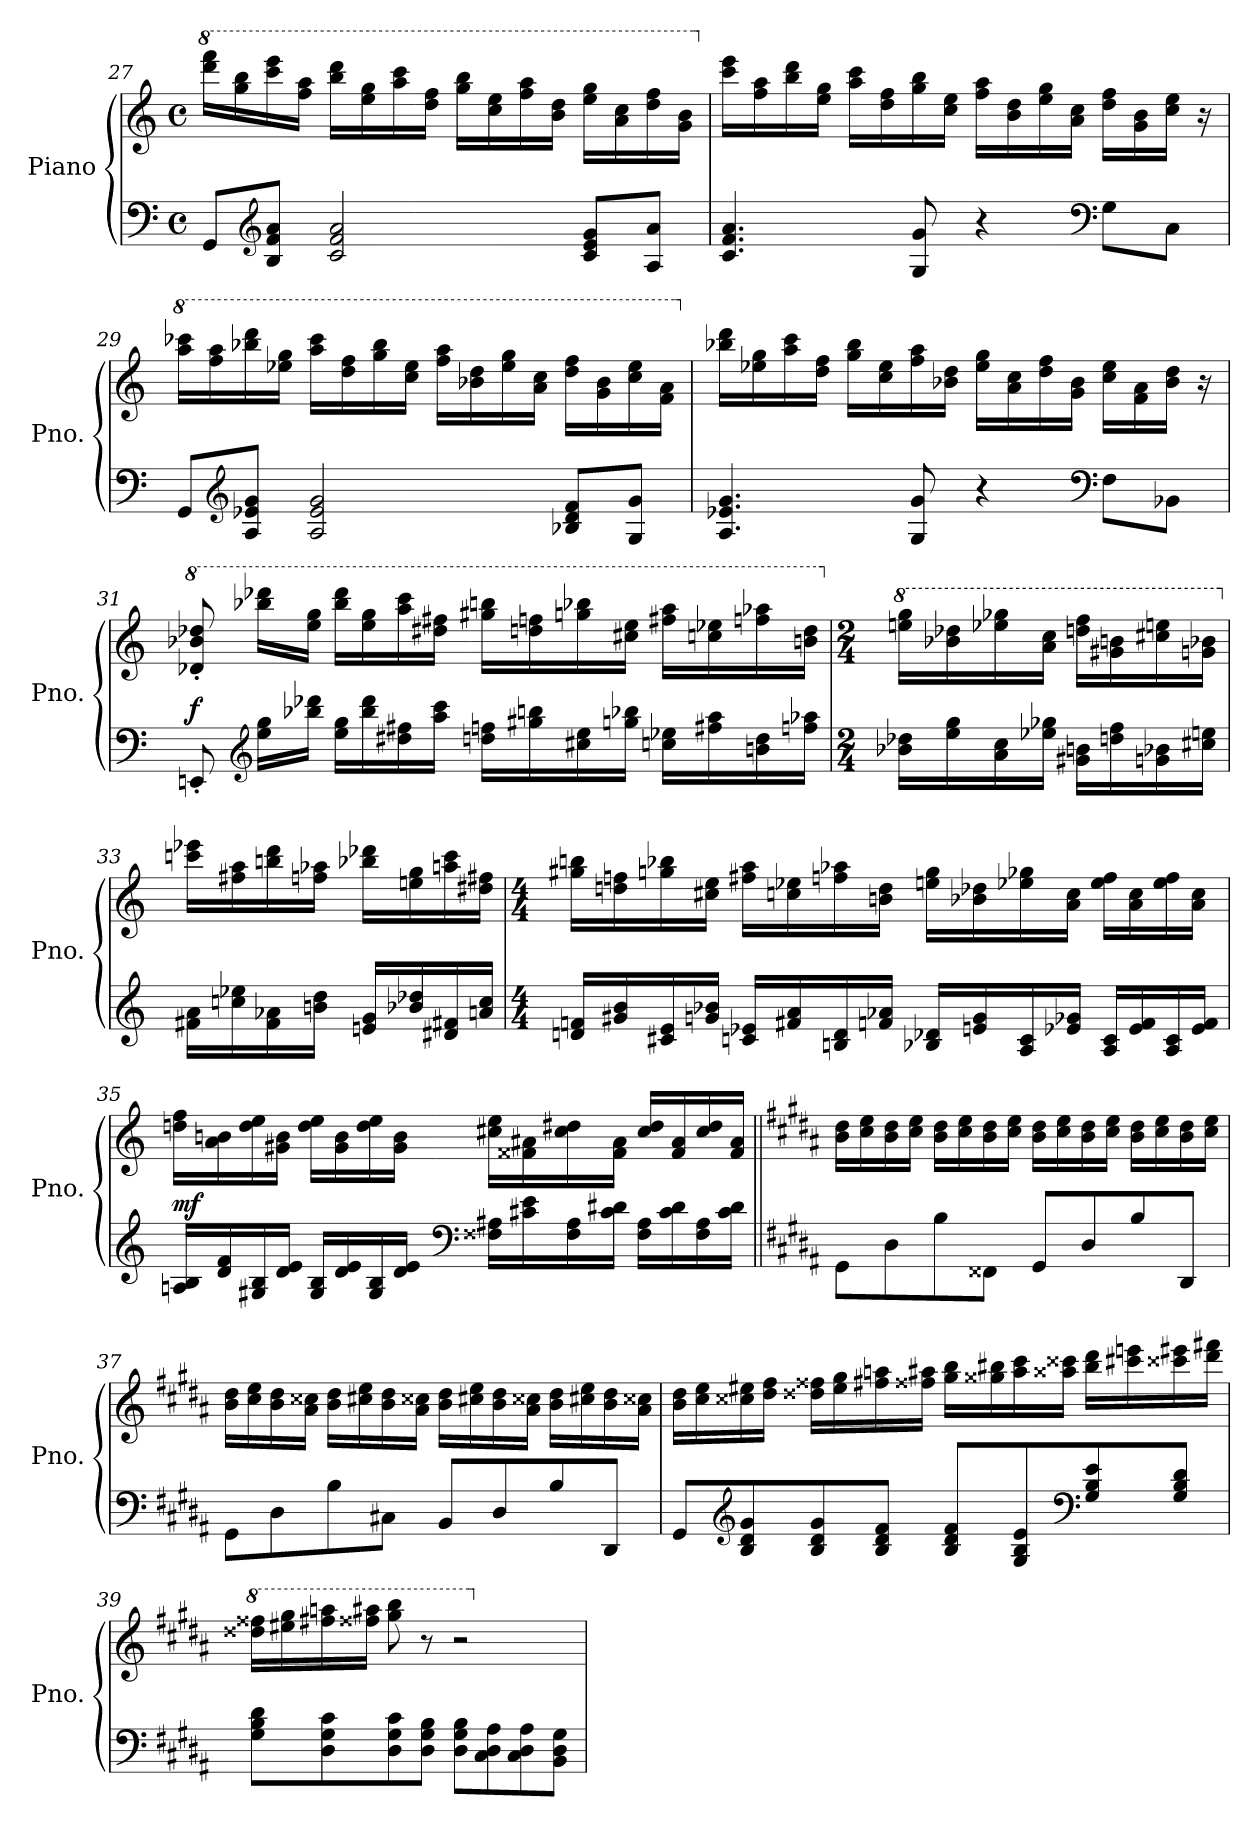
**kern	**kern	**dynam
*part1	*part1	*part1
*staff2	*staff1	*staff1/2
*I"Piano	*	*
*I'Pno.	*	*
!!LO:LB:g=z
*clefF4	*clefG2	*
*k[]	*k[]	*
*M4/4	*M4/4	*
*met(c)	*met(c)	*
*	*8va	*
=27	=27	=27
8GG/L	16dddd\ 16ffff\LL	.
.	16ggg\ 16bbb\	.
*clefG2	*	*
8B/ 8f/ 8a/J	16cccc\ 16eeee\	.
.	16fff\ 16aaa\JJ	.
2c/ 2f/ 2a/	16bbb\ 16dddd\LL	.
.	16eee\ 16ggg\	.
.	16aaa\ 16cccc\	.
.	16ddd\ 16fff\JJ	.
.	16ggg\ 16bbb\LL	.
.	16ccc\ 16eee\	.
.	16fff\ 16aaa\	.
.	16bb\ 16ddd\JJ	.
8c/ 8e/ 8g/L	16eee\ 16ggg\LL	.
.	16aa\ 16ccc\	.
8A/ 8a/J	16ddd\ 16fff\	.
.	16gg\ 16bb\JJ	.
=28	=28	=28
*	*X8va	*
4.c/ 4.f/ 4.a/	16ccc\ 16eee\LL	.
.	16ff\ 16aa\	.
.	16bb\ 16ddd\	.
.	16ee\ 16gg\JJ	.
.	16aa\ 16ccc\LL	.
.	16dd\ 16ff\	.
8G/ 8g/	16gg\ 16bb\	.
.	16cc\ 16ee\JJ	.
4r	16ff\ 16aa\LL	.
.	16b\ 16dd\	.
.	16ee\ 16gg\	.
.	16a\ 16cc\JJ	.
*clefF4	*	*
8G\L	16dd\ 16ff\LL	.
.	16g\ 16b\	.
8C\J	16cc\ 16ee\JJ	.
.	16r	.
!!LO:LB:g=z
=29	=29	=29
*	*8va	*
8GG/L	16aaa\ 16cccc-X\LL	.
.	16fff\ 16aaa\	.
*clefG2	*	*
8A/ 8e-X/ 8g/J	16bbb-X\ 16dddd\	.
.	16eee-X\ 16ggg\JJ	.
2A/ 2e-/ 2g/	16aaa\ 16cccc-\LL	.
.	16ddd\ 16fff\	.
.	16ggg\ 16bbb-\	.
.	16ccc\ 16eee-\JJ	.
.	16fff\ 16aaa\LL	.
.	16bb-X\ 16ddd\	.
.	16eee-\ 16ggg\	.
.	16aa\ 16ccc\JJ	.
8B-X/ 8d/ 8f/L	16ddd\ 16fff\LL	.
.	16gg\ 16bb-\	.
8G/ 8g/J	16ccc\ 16eee-\	.
.	16ff\ 16aa\JJ	.
=30	=30	=30
*	*X8va	*
4.A/ 4.e-X/ 4.g/	16bb-X\ 16ddd\LL	.
.	16ee-X\ 16gg\	.
.	16aa\ 16ccc\	.
.	16dd\ 16ff\JJ	.
.	16gg\ 16bb-\LL	.
.	16cc\ 16ee-\	.
8G/ 8g/	16ff\ 16aa\	.
.	16b-X\ 16dd\JJ	.
4r	16ee-\ 16gg\LL	.
.	16a\ 16cc\	.
.	16dd\ 16ff\	.
.	16g\ 16b-\JJ	.
*clefF4	*	*
8F\L	16cc\ 16ee-\LL	.
.	16f\ 16a\	.
8BB-X\J	16b-\ 16dd\JJ	.
.	16r	.
!!LO:LB:g=z
=31	=31	=31
*	*8va	*
!	!	!LO:DY:a=2
8EEn'/	8dd-X/' 8bb-X/' 8ddd-X/'	f
*clefG2	*	*
16ee\ 16gg\LL	16bbb-X\ 16dddd-X\LL	.
16bb-X\ 16ddd-X\JJ	16eee\ 16ggg\JJ	.
16ee\ 16gg\LL	16bbb-\ 16dddd-\LL	.
16bb-\ 16ddd-\	16eee\ 16ggg\	.
16dd#X\ 16ff#X\	16aaa\ 16cccc\	.
16aa\ 16ccc\JJ	16ddd#X\ 16fff#X\JJ	.
16ddn\ 16ffn\LL	16ggg#X\ 16bbbn\LL	.
16gg#X\ 16bbn\	16dddn\ 16fffn\	.
16cc#X\ 16ee\	16gggn\ 16bbb-X\	.
16ggn\ 16bb-X\JJ	16ccc#X\ 16eee\JJ	.
16ccn\ 16ee-X\LL	16fff#X\ 16aaa\LL	.
16ff#X\ 16aa\	16cccn\ 16eee-X\	.
16bn\ 16dd\	16fffn\ 16aaa-X\	.
16ffn\ 16aa-X\JJ	16bbn\ 16ddd\JJ	.
!!LO:LB:g=z
=32	=32	=32
*M2/4	*M2/4	*
*	*X8va	*
*	*8va	*
16b-X\ 16dd-X\LL	16eeen\ 16ggg\LL	.
16ee\ 16gg\	16bb-X\ 16ddd-X\	.
16a\ 16cc\	16eee-X\ 16ggg-X\	.
16ee-X\ 16gg-X\JJ	16aa\ 16ccc\JJ	.
16g#X\ 16bn\LL	16dddn\ 16fff\LL	.
16ddn\ 16ff\	16gg#X\ 16bbn\	.
16gn\ 16b-X\	16ccc#X\ 16eeen\	.
16cc#X\ 16een\JJ	16ggn\ 16bb-X\JJ	.
=33	=33	=33
*	*X8va	*
16f#X\ 16a\LL	16cccn\ 16eee-X\LL	.
16ccn\ 16ee-X\	16ff#X\ 16aa\	.
16f#\ 16a-X\	16bbn\ 16ddd\	.
16bn\ 16dd\JJ	16ffn\ 16aa-X\JJ	.
16en/ 16g/LL	16bb-X\ 16ddd-X\LL	.
16b-X/ 16dd-X/	16een\ 16gg\	.
16d#X/ 16f#X/	16aan\ 16ccc\	.
16an/ 16cc/JJ	16dd#X\ 16ff#X\JJ	.
!!LO:LB:g=z
=34	=34	=34
*M4/4	*M4/4	*
16dn/ 16fn/LL	16gg#X\ 16bbn\LL	.
16g#X/ 16b/	16ddn\ 16ffn\	.
16c#X/ 16e/	16ggn\ 16bb-X\	.
16gn/ 16b-X/JJ	16cc#X\ 16ee\JJ	.
16cn/ 16e-X/LL	16ff#X\ 16aa\LL	.
16f#X/ 16a/	16ccn\ 16ee-X\	.
16Bn/ 16d/	16ffn\ 16aa-X\	.
16fn/ 16a-X/JJ	16bn\ 16dd\JJ	.
16B-X/ 16d-X/LL	16een\ 16gg\LL	.
16en/ 16g/	16b-X\ 16dd-X\	.
16A/ 16c/	16ee-X\ 16gg-X\	.
16e-X/ 16g-X/JJ	16a\ 16cc\JJ	.
16A/ 16c/LL	16ee-\ 16ff\LL	.
16e-/ 16f/	16a\ 16cc\	.
16A/ 16c/	16ee-\ 16ff\	.
16e-/ 16f/JJ	16a\ 16cc\JJ	.
!!LO:PB:g=z
=35	=35	=35
!	!	!LO:DY:a=2
16An/ 16B/LL	16ddn\ 16ff\LL	mf
16d/ 16f/	16a\ 16bn\	.
16G#X/ 16B/	16dd\ 16ee\	.
16d/ 16e/JJ	16g#X\ 16b\JJ	.
16G#/ 16B/LL	16dd\ 16ee\LL	.
16d/ 16e/	16g#\ 16b\	.
16G#/ 16B/	16dd\ 16ee\	.
16d/ 16e/JJ	16g#\ 16b\JJ	.
*clefF4	*	*
16F##X\ 16A#X\LL	16cc#X\ 16ee\LL	.
16c#X\ 16e\	16f##X\ 16a#X\	.
16F##\ 16A#\	16cc#\ 16dd#X\	.
16c#\ 16d#X\JJ	16f##\ 16a#\JJ	.
16F##\ 16A#\LL	16cc#/ 16dd#/LL	.
16c#\ 16d#\	16f##/ 16a#/	.
16F##\ 16A#\	16cc#/ 16dd#/	.
16c#\ 16d#\JJ	16f##/ 16a#/JJ	.
!!LO:LB:g=z
=36||	=36||	=36||
*k[f#c#g#d#a#]	*k[f#c#g#d#a#]	*
8GG#\L	16b\ 16dd#\LL	.
.	16cc#\ 16ee\	.
8D#\	16b\ 16dd#\	.
.	16cc#\ 16ee\JJ	.
8B\	16b\ 16dd#\LL	.
.	16cc#\ 16ee\	.
8FF##X\J	16b\ 16dd#\	.
.	16cc#\ 16ee\JJ	.
8GG#/L	16b\ 16dd#\LL	.
.	16cc#\ 16ee\	.
8D#/	16b\ 16dd#\	.
.	16cc#\ 16ee\JJ	.
8B/	16b\ 16dd#\LL	.
.	16cc#\ 16ee\	.
8DD#/J	16b\ 16dd#\	.
.	16cc#\ 16ee\JJ	.
=37	=37	=37
8GG#\L	16b\ 16dd#\LL	.
.	16cc#\ 16ee\	.
8D#\	16b\ 16dd#\	.
.	16a#\ 16cc##X\JJ	.
8B\	16b\ 16dd#\LL	.
.	16cc#X\ 16ee\	.
8C#X\J	16b\ 16dd#\	.
.	16a#\ 16cc##X\JJ	.
8BB/L	16b\ 16dd#\LL	.
.	16cc#X\ 16ee\	.
8D#/	16b\ 16dd#\	.
.	16a#\ 16cc##X\JJ	.
8B/	16b\ 16dd#\LL	.
.	16cc#X\ 16ee\	.
8DD#/J	16b\ 16dd#\	.
.	16a#\ 16cc##X\JJ	.
!!LO:LB:g=z
=38	=38	=38
8GG#/L	16b\ 16dd#\LL	.
.	16cc#\ 16ee\	.
*clefG2	*	*
8B/ 8d#/ 8g#/	16cc##X\ 16ee#X\	.
.	16dd#\ 16ff#\JJ	.
8B/ 8d#/ 8g#/	16dd##X\ 16ff##X\LL	.
.	16ee#\ 16gg#\	.
8B/ 8d#/ 8f#/J	16ff#X\ 16aan\	.
.	16ff##X\ 16aa#X\JJ	.
8B/ 8d#/ 8f#/L	16gg#\ 16bb\LL	.
.	16gg##X\ 16bb#X\	.
8G#/ 8B/ 8e/	16aa#\ 16ccc#\	.
.	16aa##X\ 16ccc##X\JJ	.
*clefF4	*	*
8G#/ 8B/ 8e/	16bb#\ 16ddd#\LL	.
.	16ccc#X\ 16eeen\	.
8G#/ 8B/ 8d#/J	16ccc##X\ 16eee#X\	.
.	16ddd#\ 16fff#X\JJ	.
!!LO:LB:g=z
=39	=39	=39
*	*8va	*
8G#\ 8B\ 8d#\L	16ddd##X\ 16fff##X\LL	.
.	16eee#X\ 16ggg#\	.
8D#\ 8G#\ 8c#\	16fff#X\ 16aaan\	.
.	16fff##X\ 16aaa#X\JJ	.
8D#\ 8G#\ 8c#\	8ggg#\ 8bbb\	.
8D#\ 8G#\ 8B\J	8r	.
8D#\ 8G#\ 8B\L	2r	.
8C#\ 8D#\ 8A#\	.	.
8C#\ 8D#\ 8A#\	.	.
8BB\ 8D#\ 8G#\J	.	.
*	*X8va	*
=	=	=
*-	*-	*-
